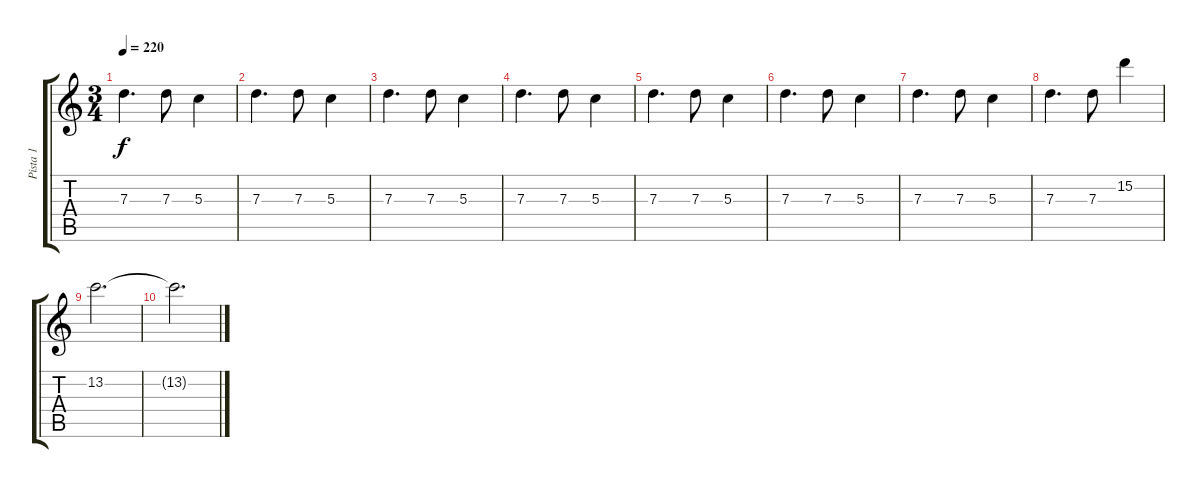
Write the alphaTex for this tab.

\track ("Pista 1" "Pista 1") {instrument overdrivenguitar}
\staff {score tabs}
\tuning (E4 B3 G3 D3 A2 E2) {hide}
\ts (3 4)
\tempo 220
\clef g2
\ks c
7.3.4{d dy f} 7.3.8 5.3.4 |
7.3.4{d} 7.3.8 5.3.4 |
7.3.4{d} 7.3.8 5.3.4 |
7.3.4{d} 7.3.8 5.3.4 |
7.3.4{d} 7.3.8 5.3.4 |
7.3.4{d} 7.3.8 5.3.4 |
7.3.4{d} 7.3.8 5.3.4 |
7.3.4{d} 7.3.8 15.2.4 |
13.2.2{d} |
13.2{t}.2{d}
